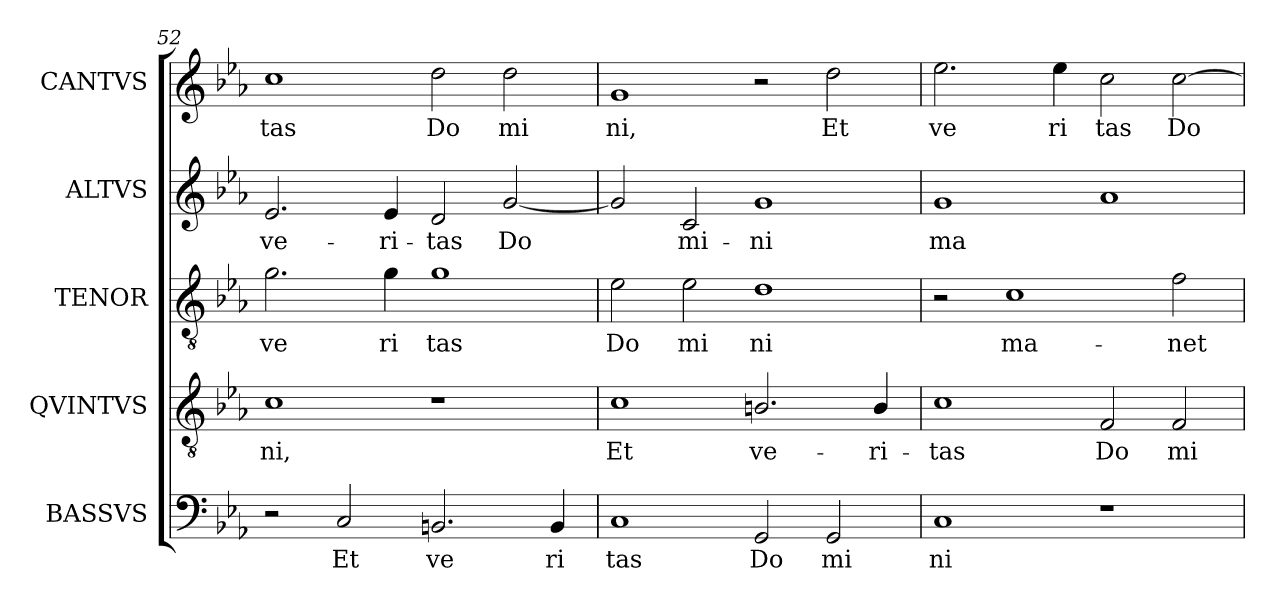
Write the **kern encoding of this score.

**kern	**text	**kern	**text	**kern	**text	**kern	**text	**kern	**text
*part5	*part5	*part4	*part4	*part3	*part3	*part2	*part2	*part1	*part1
*staff5	*staff5	*staff4	*staff4	*staff3	*staff3	*staff2	*staff2	*staff1	*staff1
*I"BASSVS	*	*I"QVINTVS	*	*I"TENOR	*	*I"ALTVS	*	*I"CANTVS	*
*clefF4	*	*clefGv2	*	*clefGv2	*	*clefG2	*	*clefG2	*
*k[b-e-a-]	*	*k[b-e-a-]	*	*k[b-e-a-]	*	*k[b-e-a-]	*	*k[b-e-a-]	*
*E-:	*	*E-:	*	*E-:	*	*E-:	*	*E-:	*
=52	=52	=52	=52	=52	=52	=52	=52	=52	=52
!	!	!	!LO:LY:b:cj	!	!LO:LY:b:cj	!	!LO:LY:b:cj	!	!LO:LY:a:cj
2r	.	1c	-ni,	2.g\	ve	2.e-/	ve-	1cc	tas
!	!LO:LY:b:cj	!	!	!	!	!	!	!	!
2C/	Et	.	.	.	.	.	.	.	.
!	!	!	!	!	!LO:LY:b:cj	!	!LO:LY:b:cj	!	!
.	.	.	.	4g\	ri	4e-/	-ri-	.	.
!	!LO:LY:b:cj	!	!	!	!LO:LY:b:cj	!	!LO:LY:b:cj	!	!LO:LY:a:cj
2.BBn/	ve	1r	.	1g	tas	2d/	-tas	2dd\	Do
!	!	!	!	!	!	!	!LO:LY:b:cj	!	!LO:LY:a:cj
.	.	.	.	.	.	[<2g/	Do-	2dd\	mi
!	!LO:LY:b:cj	!	!	!	!	!	!	!	!
4BB/	ri	.	.	.	.	.	.	.	.
=53	=53	=53	=53	=53	=53	=53	=53	=53	=53
!	!LO:LY:b:cj	!	!LO:LY:b:cj	!	!LO:LY:b:cj	!	!LO:LY:b:cj	!	!LO:LY:a:cj
1C	tas	1c	Et	2e-\	Do	2g/]	--	1g	ni,
!	!	!	!	!	!LO:LY:b:cj	!	!LO:LY:b:cj	!	!
.	.	.	.	2e-\	mi	2c/	-mi-	.	.
!	!LO:LY:b:cj	!	!LO:LY:b:cj	!	!LO:LY:b:cj	!	!LO:LY:b:cj	!	!
2GG/	Do	2.Bn/	ve-	1d	ni	1g	-ni	2r	.
!	!LO:LY:b:cj	!	!	!	!	!	!	!	!LO:LY:a:cj
2GG/	mi	.	.	.	.	.	.	2dd\	Et
!	!	!	!LO:LY:b:cj	!	!	!	!	!	!
.	.	4B/	-ri-	.	.	.	.	.	.
!!LO:LB:g=z
=54	=54	=54	=54	=54	=54	=54	=54	=54	=54
!	!LO:LY:b:cj	!	!LO:LY:b:cj	!	!	!	!LO:LY:b:cj	!	!LO:LY:b:cj
1C	ni	1c	-tas	2r	.	1g	ma	2.ee-\	ve
!	!	!	!	!	!LO:LY:b:cj	!	!	!	!
.	.	.	.	1c	ma-	.	.	.	.
!	!	!	!	!	!	!	!	!	!LO:LY:b:cj
.	.	.	.	.	.	.	.	4ee-\	ri
!	!	!	!LO:LY:b:cj	!	!	!	!LO:LY:b:cj	!	!LO:LY:b:cj
1r	.	2F/	Do	.	.	1a-	.	2cc\	tas
!	!	!	!LO:LY:b:cj	!	!LO:LY:b:cj	!	!	!	!LO:LY:b:cj
.	.	2F/	mi	2f\	-net	.	.	[>2cc\	Do
=	=	=	=	=	=	=	=	=	=
*-	*-	*-	*-	*-	*-	*-	*-	*-	*-
